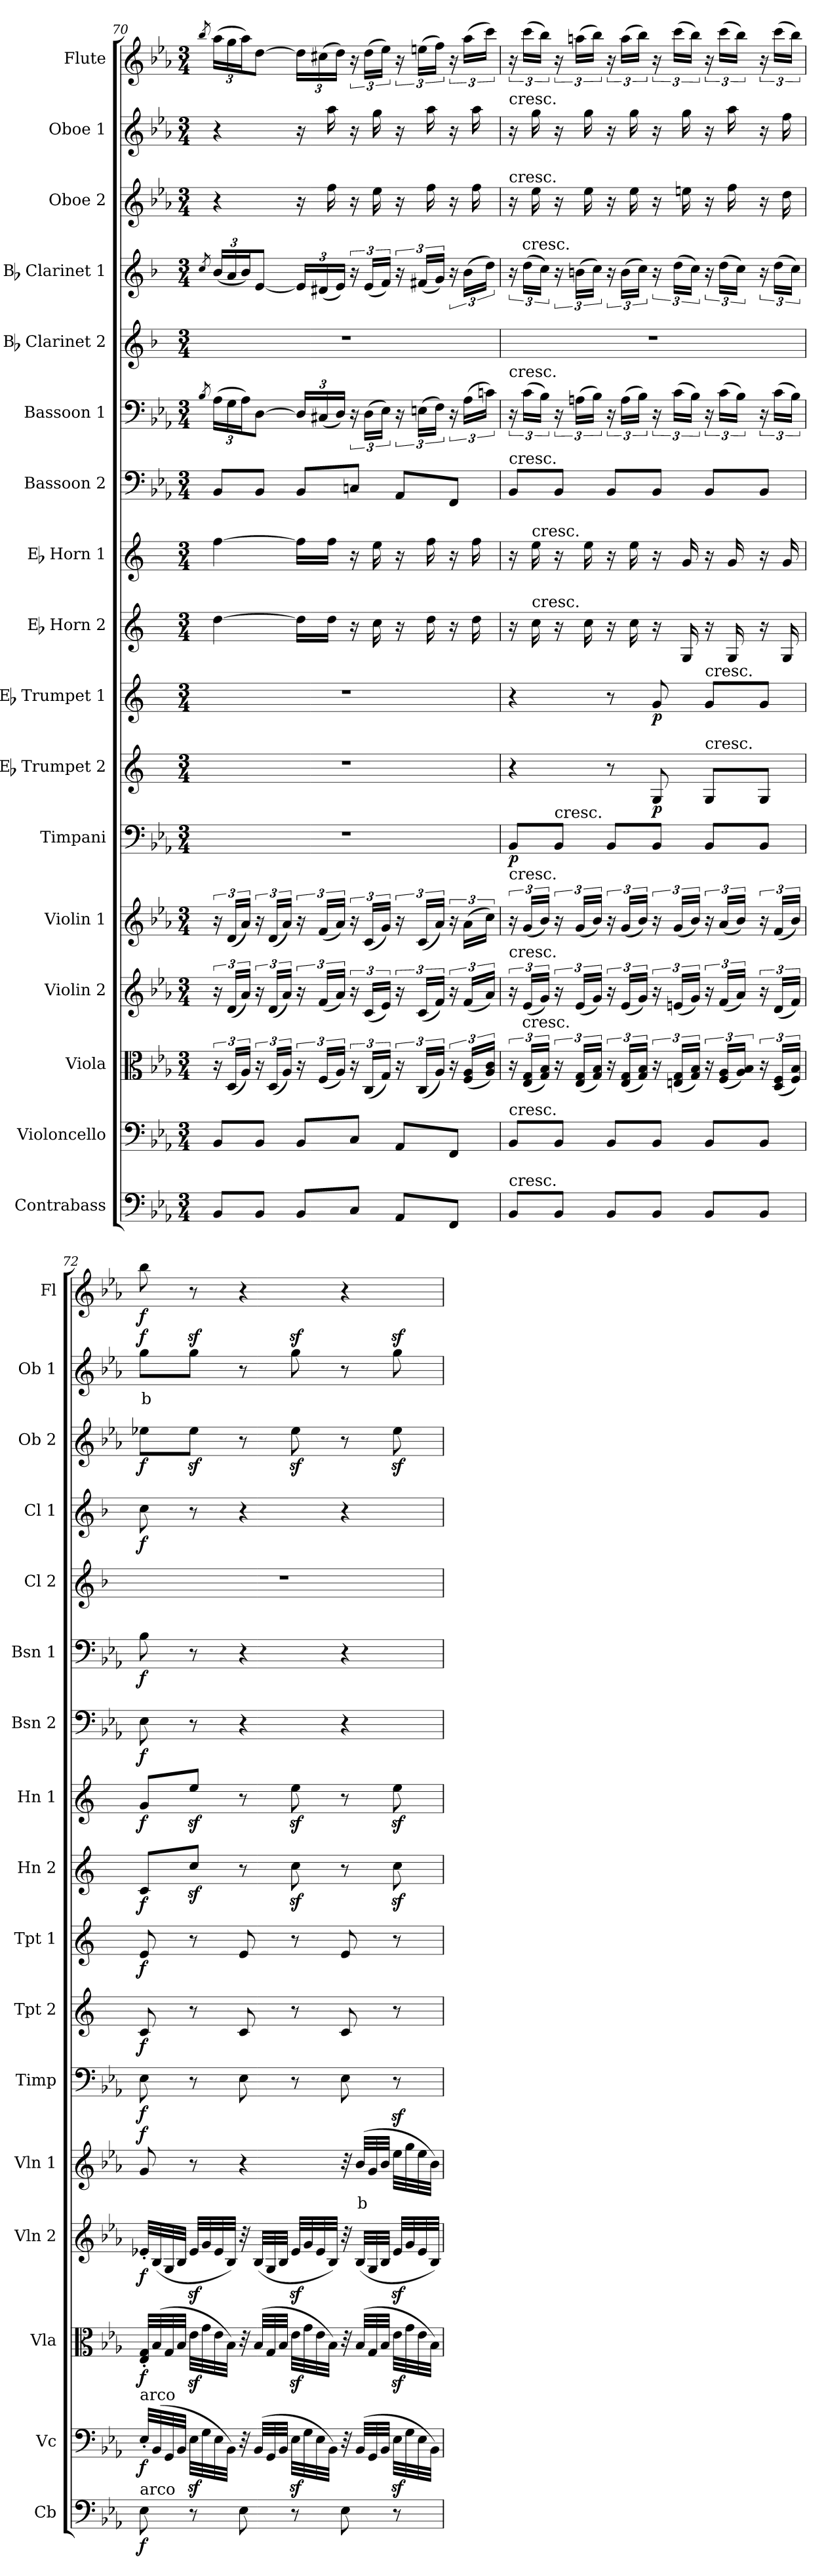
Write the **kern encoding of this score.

**kern	**dynam	**kern	**dynam	**kern	**dynam	**kern	**dynam	**kern	**text	**dynam	**kern	**dynam	**kern	**dynam	**kern	**dynam	**kern	**dynam	**kern	**dynam	**kern	**dynam	**kern	**dynam	**kern	**kern	**dynam	**kern	**dynam	**kern	**text	**dynam	**kern	**dynam
*part17	*part17	*part16	*part16	*part15	*part15	*part14	*part14	*part13	*part13	*part13	*part12	*part12	*part11	*part11	*part10	*part10	*part9	*part9	*part8	*part8	*part7	*part7	*part6	*part6	*part5	*part4	*part4	*part3	*part3	*part2	*part2	*part2	*part1	*part1
*staff17	*staff17	*staff16	*staff16	*staff15	*staff15	*staff14	*staff14	*staff13	*staff13	*staff13	*staff12	*staff12	*staff11	*staff11	*staff10	*staff10	*staff9	*staff9	*staff8	*staff8	*staff7	*staff7	*staff6	*staff6	*staff5	*staff4	*staff4	*staff3	*staff3	*staff2	*staff2	*staff2	*staff1	*staff1
*I"Contrabass	*	*I"Violoncello	*	*I"Viola	*	*I"Violin 2	*	*I"Violin 1	*	*	*I"Timpani	*	*I"Eb Trumpet 2	*	*I"Eb Trumpet 1	*	*I"Eb Horn 2	*	*I"Eb Horn 1	*	*I"Bassoon 2	*	*I"Bassoon 1	*	*I"Bb Clarinet 2	*I"Bb Clarinet 1	*	*I"Oboe 2	*	*I"Oboe 1	*	*	*I"Flute	*
*I'Cb	*	*I'Vc	*	*I'Vla	*	*I'Vln 2	*	*I'Vln 1	*	*	*I'Timp	*	*I'Tpt 2	*	*I'Tpt 1	*	*I'Hn 2	*	*I'Hn 1	*	*I'Bsn 2	*	*I'Bsn 1	*	*I'Cl 2	*I'Cl 1	*	*I'Ob 2	*	*I'Ob 1	*	*	*I'Fl	*
*clefF4	*	*clefF4	*	*clefC3	*	*clefG2	*	*clefG2	*	*	*clefF4	*	*clefG2	*	*clefG2	*	*clefG2	*	*clefG2	*	*clefF4	*	*clefF4	*	*clefG2	*clefG2	*	*clefG2	*	*clefG2	*	*	*clefG2	*
*ITrd7c12	*	*	*	*	*	*	*	*	*	*	*	*	*ITrd-2c-3	*	*ITrd-2c-3	*	*ITrd5c9	*	*ITrd5c9	*	*	*	*	*	*ITrd1c2	*ITrd1c2	*	*	*	*	*	*	*	*
*k[b-e-a-]	*	*k[b-e-a-]	*	*k[b-e-a-]	*	*k[b-e-a-]	*	*k[b-e-a-]	*	*	*k[b-e-a-]	*	*k[b-e-a-]	*	*k[b-e-a-]	*	*k[b-e-a-]	*	*k[b-e-a-]	*	*k[b-e-a-]	*	*k[b-e-a-]	*	*k[b-e-a-]	*k[b-e-a-]	*	*k[b-e-a-]	*	*k[b-e-a-]	*	*	*k[b-e-a-]	*
*M3/4	*	*M3/4	*	*M3/4	*	*M3/4	*	*M3/4	*	*	*M3/4	*	*M3/4	*	*M3/4	*	*M3/4	*	*M3/4	*	*M3/4	*	*M3/4	*	*M3/4	*M3/4	*	*M3/4	*	*M3/4	*	*	*M3/4	*
=70	=70	=70	=70	=70	=70	=70	=70	=70	=70	=70	=70	=70	=70	=70	=70	=70	=70	=70	=70	=70	=70	=70	=70	=70	=70	=70	=70	=70	=70	=70	=70	=70	=70	=70
.	.	.	.	.	.	.	.	.	.	.	.	.	.	.	.	.	.	.	.	.	.	.	8qB-/	.	.	8qb-/	.	.	.	.	.	.	8qbb-/	.
*	*	*	*	*	*	*	*	*	*	*	*	*	*	*	*	*	*	*	*	*	*	*	*Xbrackettup	*	*	*Xbrackettup	*	*	*	*	*	*	*Xbrackettup	*
8BBB-/L	.	8BB-/L	.	24r	.	24r	.	24r	.	.	2.r	.	2.r	.	2.r	.	[4f\	.	[4a-\	.	8BB-/L	.	(24A-\LL	.	2.r	(24a-/LL	.	4r	.	4r	.	.	(24aa-\LL	.
.	.	.	.	(24D/LL	.	(24d/LL	.	(24d/LL	.	.	.	.	.	.	.	.	.	.	.	.	.	.	24G\	.	.	24g/	.	.	.	.	.	.	24gg\	.
.	.	.	.	24A-/JJ)	.	24a-/JJ)	.	24a-/JJ)	.	.	.	.	.	.	.	.	.	.	.	.	.	.	24A-\J)	.	.	24a-/J)	.	.	.	.	.	.	24aa-\J)	.
8BBB-/J	.	8BB-/J	.	24r	.	24r	.	24r	.	.	.	.	.	.	.	.	.	.	.	.	8BB-/J	.	[8D\J	.	.	[8d/J	.	.	.	.	.	.	[8dd\J	.
.	.	.	.	(24D/LL	.	(24d/LL	.	(24d/LL	.	.	.	.	.	.	.	.	.	.	.	.	.	.	.	.	.	.	.	.	.	.	.	.	.	.
.	.	.	.	24A-/JJ)	.	24a-/JJ)	.	24a-/JJ)	.	.	.	.	.	.	.	.	.	.	.	.	.	.	.	.	.	.	.	.	.	.	.	.	.	.
8BBB-/L	.	8BB-/L	.	24r	.	24r	.	24r	.	.	.	.	.	.	.	.	16f\LL]	.	16a-\LL]	.	8BB-/L	.	24D/LL]	.	.	24d/LL]	.	16r	.	16r	.	.	24dd\LL]	.
.	.	.	.	(24F/LL	.	(24f/LL	.	(24f/LL	.	.	.	.	.	.	.	.	.	.	.	.	.	.	(24C#X/	.	.	(24c#X/	.	.	.	.	.	.	(24cc#X\	.
.	.	.	.	.	.	.	.	.	.	.	.	.	.	.	.	.	16f\JJ	.	16a-\JJ	.	.	.	.	.	.	.	.	16ff\	.	16aa-\	.	.	.	.
.	.	.	.	24A-/JJ)	.	24a-/JJ)	.	24a-/JJ)	.	.	.	.	.	.	.	.	.	.	.	.	.	.	24D/JJ)	.	.	24d/JJ)	.	.	.	.	.	.	24dd\JJ)	.
*	*	*	*	*	*	*	*	*	*	*	*	*	*	*	*	*	*	*	*	*	*	*	*brackettup	*	*	*brackettup	*	*	*	*	*	*	*brackettup	*
8CC/J	.	8C/J	.	24r	.	24r	.	24r	.	.	.	.	.	.	.	.	16r	.	16r	.	8Cn/J	.	24r	.	.	24r	.	16r	.	16r	.	.	24r	.
.	.	.	.	(24C/LL	.	(24c/LL	.	(24c/LL	.	.	.	.	.	.	.	.	.	.	.	.	.	.	(24D\LL	.	.	(24d/LL	.	.	.	.	.	.	(24dd\LL	.
.	.	.	.	.	.	.	.	.	.	.	.	.	.	.	.	.	16e-\	.	16g\	.	.	.	.	.	.	.	.	16ee-\	.	16gg\	.	.	.	.
.	.	.	.	24G/JJ)	.	24e-/JJ)	.	24g/JJ)	.	.	.	.	.	.	.	.	.	.	.	.	.	.	24E-\JJ)	.	.	24e-/JJ)	.	.	.	.	.	.	24ee-\JJ)	.
8AAA-/L	.	8AA-/L	.	24r	.	24r	.	24r	.	.	.	.	.	.	.	.	16r	.	16r	.	8AA-/L	.	24r	.	.	24r	.	16r	.	16r	.	.	24r	.
.	.	.	.	(24C/LL	.	(24c/LL	.	(24c/LL	.	.	.	.	.	.	.	.	.	.	.	.	.	.	(24En\LL	.	.	(24en/LL	.	.	.	.	.	.	(24een\LL	.
.	.	.	.	.	.	.	.	.	.	.	.	.	.	.	.	.	16f\	.	16a-\	.	.	.	.	.	.	.	.	16ff\	.	16aa-\	.	.	.	.
.	.	.	.	24A-/JJ)	.	24f/JJ)	.	24a-/JJ)	.	.	.	.	.	.	.	.	.	.	.	.	.	.	24F\JJ)	.	.	24f/JJ)	.	.	.	.	.	.	24ff\JJ)	.
8FFF/J	.	8FF/J	.	24r	.	24r	.	24r	.	.	.	.	.	.	.	.	16r	.	16r	.	8FF/J	.	24r	.	.	24r	.	16r	.	16r	.	.	24r	.
.	.	.	.	(24F/ 24A-/LL	.	(24f/LL	.	(24a-\LL	.	.	.	.	.	.	.	.	.	.	.	.	.	.	(24A-\LL	.	.	(24a-\LL	.	.	.	.	.	.	(24aa-\LL	.
.	.	.	.	.	.	.	.	.	.	.	.	.	.	.	.	.	16f\	.	16a-\	.	.	.	.	.	.	.	.	16ff\	.	16aa-\	.	.	.	.
.	.	.	.	24A-/ 24c/JJ)	.	24a-/JJ)	.	24cc\JJ)	.	.	.	.	.	.	.	.	.	.	.	.	.	.	24cn\JJ)	.	.	24cc\JJ)	.	.	.	.	.	.	24ccc\JJ)	.
!!LO:PB:g=z
=71	=71	=71	=71	=71	=71	=71	=71	=71	=71	=71	=71	=71	=71	=71	=71	=71	=71	=71	=71	=71	=71	=71	=71	=71	=71	=71	=71	=71	=71	=71	=71	=71	=71	=71
!	!	!	!	!	!	!	!	!	!	!	!	!	!	!	!	!	!	!	!	!	!	!	!	!	!	!	!	!	!	!LO:TX:a:t=cresc.	!	!	!	!
!	!	!	!	!	!	!	!	!	!	!	!	!	!	!	!	!	!	!	!	!	!	!	!	!	!	!	!	!LO:TX:a:t=cresc.	!	!	!	!	!	!
!	!	!	!	!	!	!	!	!	!	!	!	!	!	!	!	!	!	!	!	!	!	!	!LO:TX:a:t=cresc.	!	!	!	!	!	!	!	!	!	!	!
!	!	!	!	!	!	!	!	!	!	!	!	!	!	!	!	!	!	!	!	!	!LO:TX:a:t=cresc.	!	!	!	!	!	!	!	!	!	!	!	!	!
!	!	!	!	!	!	!	!	!LO:TX:a:t=cresc.	!	!	!	!	!	!	!	!	!	!	!	!	!	!	!	!	!	!	!	!	!	!	!	!	!	!
!	!	!	!	!	!	!LO:TX:a:t=cresc.	!	!	!	!	!	!	!	!	!	!	!	!	!	!	!	!	!	!	!	!	!	!	!	!	!	!	!	!
!	!	!LO:TX:a:t=cresc.	!	!	!	!	!	!	!	!	!	!	!	!	!	!	!	!	!	!	!	!	!	!	!	!	!	!	!	!	!	!	!	!
!LO:TX:a:t=cresc.	!	!	!	!	!	!	!	!	!	!	!	!	!	!	!	!	!	!	!	!	!	!	!	!	!	!	!	!	!	!	!	!	!	!
!	!	!	!	!	!	!	!	!	!	!	!	!LO:DY:b	!	!	!	!	!	!	!	!	!	!	!	!	!	!	!	!	!	!	!	!	!	!
8BBB-/L	.	8BB-/L	.	24r	.	24r	.	24r	.	.	8BB-/L	p	4r	.	4r	.	16r	.	16r	.	8BB-/L	.	24r	.	2.r	24r	.	16r	.	16r	.	.	24r	.
!	!	!	!	!	!	!	!	!	!	!	!	!	!	!	!	!	!	!	!	!	!	!	!	!	!	!LO:TX:a:t=cresc.	!	!	!	!	!	!	!	!
!	!	!	!	!LO:TX:a:t=cresc.	!	!	!	!	!	!	!	!	!	!	!	!	!	!	!	!	!	!	!	!	!	!	!	!	!	!	!	!	!	!
.	.	.	.	(24E-/ 24G/LL	.	(24e-/LL	.	(24g/LL	.	.	.	.	.	.	.	.	.	.	.	.	.	.	(24c\LL	.	.	(24cc\LL	.	.	.	.	.	.	(24ccc\LL	.
!	!	!	!	!	!	!	!	!	!	!	!	!	!	!	!	!	!	!	!LO:TX:a:t=cresc.	!	!	!	!	!	!	!	!	!	!	!	!	!	!	!
!	!	!	!	!	!	!	!	!	!	!	!	!	!	!	!	!	!LO:TX:a:t=cresc.	!	!	!	!	!	!	!	!	!	!	!	!	!	!	!	!	!
.	.	.	.	.	.	.	.	.	.	.	.	.	.	.	.	.	16e-\	.	16g\	.	.	.	.	.	.	.	.	16ee-\	.	16gg\	.	.	.	.
.	.	.	.	24G/ 24B-/JJ)	.	24g/JJ)	.	24b-/JJ)	.	.	.	.	.	.	.	.	.	.	.	.	.	.	24B-\JJ)	.	.	24b-\JJ)	.	.	.	.	.	.	24bb-\JJ)	.
!	!	!	!	!	!	!	!	!	!	!	!LO:TX:a:t=cresc.	!	!	!	!	!	!	!	!	!	!	!	!	!	!	!	!	!	!	!	!	!	!	!
8BBB-/J	.	8BB-/J	.	24r	.	24r	.	24r	.	.	8BB-/J	.	.	.	.	.	16r	.	16r	.	8BB-/J	.	24r	.	.	24r	.	16r	.	16r	.	.	24r	.
.	.	.	.	(24E-/ 24G/LL	.	(24e-/LL	.	(24g/LL	.	.	.	.	.	.	.	.	.	.	.	.	.	.	(24An\LL	.	.	(24an\LL	.	.	.	.	.	.	(24aan\LL	.
.	.	.	.	.	.	.	.	.	.	.	.	.	.	.	.	.	16e-\	.	16g\	.	.	.	.	.	.	.	.	16ee-\	.	16gg\	.	.	.	.
.	.	.	.	24G/ 24B-/JJ)	.	24g/JJ)	.	24b-/JJ)	.	.	.	.	.	.	.	.	.	.	.	.	.	.	24B-\JJ)	.	.	24b-\JJ)	.	.	.	.	.	.	24bb-\JJ)	.
8BBB-/L	.	8BB-/L	.	24r	.	24r	.	24r	.	.	8BB-/L	.	8r	.	8r	.	16r	.	16r	.	8BB-/L	.	24r	.	.	24r	.	16r	.	16r	.	.	24r	.
.	.	.	.	(24E-/ 24G/LL	.	(24e-/LL	.	(24g/LL	.	.	.	.	.	.	.	.	.	.	.	.	.	.	(24A\LL	.	.	(24a\LL	.	.	.	.	.	.	(24aa\LL	.
.	.	.	.	.	.	.	.	.	.	.	.	.	.	.	.	.	16e-\	.	16g\	.	.	.	.	.	.	.	.	16ee-\	.	16gg\	.	.	.	.
.	.	.	.	24G/ 24B-/JJ)	.	24g/JJ)	.	24b-/JJ)	.	.	.	.	.	.	.	.	.	.	.	.	.	.	24B-\JJ)	.	.	24b-\JJ)	.	.	.	.	.	.	24bb-\JJ)	.
!	!	!	!	!	!	!	!	!	!	!	!	!	!	!LO:DY:b	!	!LO:DY:b	!	!	!	!	!	!	!	!	!	!	!	!	!	!	!	!	!	!
8BBB-/J	.	8BB-/J	.	24r	.	24r	.	24r	.	.	8BB-/J	.	8B-/	p	8b-/	p	16r	.	16r	.	8BB-/J	.	24r	.	.	24r	.	16r	.	16r	.	.	24r	.
.	.	.	.	(24En/ 24G/LL	.	(24en/LL	.	(24g/LL	.	.	.	.	.	.	.	.	.	.	.	.	.	.	(24c\LL	.	.	(24cc\LL	.	.	.	.	.	.	(24ccc\LL	.
.	.	.	.	.	.	.	.	.	.	.	.	.	.	.	.	.	16BB-/	.	16B-/	.	.	.	.	.	.	.	.	16een\	.	16gg\	.	.	.	.
.	.	.	.	24G/ 24B-/JJ)	.	24g/JJ)	.	24b-/JJ)	.	.	.	.	.	.	.	.	.	.	.	.	.	.	24B-\JJ)	.	.	24b-\JJ)	.	.	.	.	.	.	24bb-\JJ)	.
!	!	!	!	!	!	!	!	!	!	!	!	!	!	!	!LO:TX:a:t=cresc.	!	!	!	!	!	!	!	!	!	!	!	!	!	!	!	!	!	!	!
!	!	!	!	!	!	!	!	!	!	!	!	!	!LO:TX:a:t=cresc.	!	!	!	!	!	!	!	!	!	!	!	!	!	!	!	!	!	!	!	!	!
8BBB-/L	.	8BB-/L	.	24r	.	24r	.	24r	.	.	8BB-/L	.	8B-/L	.	8b-/L	.	16r	.	16r	.	8BB-/L	.	24r	.	.	24r	.	16r	.	16r	.	.	24r	.
.	.	.	.	(24F/ 24A-/LL	.	(24f/LL	.	(24a-/LL	.	.	.	.	.	.	.	.	.	.	.	.	.	.	(24c\LL	.	.	(24cc\LL	.	.	.	.	.	.	(24ccc\LL	.
.	.	.	.	.	.	.	.	.	.	.	.	.	.	.	.	.	16BB-/	.	16B-/	.	.	.	.	.	.	.	.	16ff\	.	16aa-\	.	.	.	.
.	.	.	.	24A-/ 24B-/JJ)	.	24a-/JJ)	.	24b-/JJ)	.	.	.	.	.	.	.	.	.	.	.	.	.	.	24B-\JJ)	.	.	24b-\JJ)	.	.	.	.	.	.	24bb-\JJ)	.
8BBB-/J	.	8BB-/J	.	24r	.	24r	.	24r	.	.	8BB-/J	.	8B-/J	.	8b-/J	.	16r	.	16r	.	8BB-/J	.	24r	.	.	24r	.	16r	.	16r	.	.	24r	.
.	.	.	.	(24D/ 24F/LL	.	(24d/LL	.	(24f/LL	.	.	.	.	.	.	.	.	.	.	.	.	.	.	(24c\LL	.	.	(24cc\LL	.	.	.	.	.	.	(24ccc\LL	.
.	.	.	.	.	.	.	.	.	.	.	.	.	.	.	.	.	16BB-/	.	16B-/	.	.	.	.	.	.	.	.	16dd\	.	16ff\	.	.	.	.
.	.	.	.	24F/ 24B-/JJ)	.	24f/JJ)	.	24b-/JJ)	.	.	.	.	.	.	.	.	.	.	.	.	.	.	24B-\JJ)	.	.	24b-\JJ)	.	.	.	.	.	.	24bb-\JJ)	.
=72	=72	=72	=72	=72	=72	=72	=72	=72	=72	=72	=72	=72	=72	=72	=72	=72	=72	=72	=72	=72	=72	=72	=72	=72	=72	=72	=72	=72	=72	=72	=72	=72	=72	=72
!	!	!LO:TX:a:t=arco	!	!	!	!	!	!	!	!	!	!	!	!	!	!	!	!	!	!	!	!	!	!	!	!	!	!	!	!	!	!	!	!
!LO:TX:a:t=arco	!	!	!	!	!	!	!	!	!	!	!	!	!	!	!	!	!	!	!	!	!	!	!	!	!	!	!	!	!	!	!	!	!	!
!	!LO:DY:b	!	!LO:DY:b	!	!LO:DY:b	!	!LO:DY:b	!	!	!LO:DY:b	!	!LO:DY:b	!	!LO:DY:b	!	!LO:DY:b	!	!LO:DY:b	!	!LO:DY:b	!	!LO:DY:b	!	!LO:DY:b	!	!	!LO:DY:b	!	!LO:DY:b	!	!LO:LY:b:color=#FF0000	!LO:DY:b	!	!LO:DY:b
8EE-\	f	32E-'/LLL	f	32E-/' 32G/'LLL	f	32e-X'/LLL	f	8g/	.	f	8E-\	f	8e-/	f	8g/	f	8E-/L	f	8B-/L	f	8E-\	f	8B-\	f	2.r	8b-\	f	8ee-X\L	f	8gg\L	b	f	8bb-\	f
.	.	(32BB-/	.	(32B-/	.	(32B-/	.	.	.	.	.	.	.	.	.	.	.	.	.	.	.	.	.	.	.	.	.	.	.	.	.	.	.	.
.	.	32GG/	.	32G/	.	32G/	.	.	.	.	.	.	.	.	.	.	.	.	.	.	.	.	.	.	.	.	.	.	.	.	.	.	.	.
.	.	32BB-/JJJ	.	32B-/JJJ	.	32B-/JJJ	.	.	.	.	.	.	.	.	.	.	.	.	.	.	.	.	.	.	.	.	.	.	.	.	.	.	.	.
8r	.	32E-z<\LLL	.	32e-z<\LLL	.	32e-z</LLL	.	8r	.	.	8r	.	8r	.	8r	.	8e-z</J	.	8gz</J	.	8r	.	8r	.	.	8r	.	8ee-z<\J	.	8ggz<\J	.	.	8r	.
.	.	32G\	.	32g\	.	32g/	.	.	.	.	.	.	.	.	.	.	.	.	.	.	.	.	.	.	.	.	.	.	.	.	.	.	.	.
.	.	32E-\	.	32e-\	.	32e-/	.	.	.	.	.	.	.	.	.	.	.	.	.	.	.	.	.	.	.	.	.	.	.	.	.	.	.	.
.	.	32BB-\JJJ)	.	32B-\JJJ)	.	32B-/JJJ)	.	.	.	.	.	.	.	.	.	.	.	.	.	.	.	.	.	.	.	.	.	.	.	.	.	.	.	.
8EE-\	.	32r	.	32r	.	32r	.	4r	.	.	8E-\	.	8e-/	.	8g/	.	8r	.	8r	.	4r	.	4r	.	.	4r	.	8r	.	8r	.	.	4r	.
.	.	(32BB-/LLL	.	(32B-/LLL	.	(32B-/LLL	.	.	.	.	.	.	.	.	.	.	.	.	.	.	.	.	.	.	.	.	.	.	.	.	.	.	.	.
.	.	32GG/	.	32G/	.	32G/	.	.	.	.	.	.	.	.	.	.	.	.	.	.	.	.	.	.	.	.	.	.	.	.	.	.	.	.
.	.	32BB-/JJJ	.	32B-/JJJ	.	32B-/JJJ	.	.	.	.	.	.	.	.	.	.	.	.	.	.	.	.	.	.	.	.	.	.	.	.	.	.	.	.
8r	.	32E-z<\LLL	.	32e-z<\LLL	.	32e-z</LLL	.	.	.	.	8r	.	8r	.	8r	.	8e-z<\	.	8gz<\	.	.	.	.	.	.	.	.	8ee-z<\	.	8ggz<\	.	.	.	.
.	.	32G\	.	32g\	.	32g/	.	.	.	.	.	.	.	.	.	.	.	.	.	.	.	.	.	.	.	.	.	.	.	.	.	.	.	.
.	.	32E-\	.	32e-\	.	32e-/	.	.	.	.	.	.	.	.	.	.	.	.	.	.	.	.	.	.	.	.	.	.	.	.	.	.	.	.
.	.	32BB-\JJJ)	.	32B-\JJJ)	.	32B-/JJJ)	.	.	.	.	.	.	.	.	.	.	.	.	.	.	.	.	.	.	.	.	.	.	.	.	.	.	.	.
8EE-\	.	32r	.	32r	.	32r	.	32r	.	.	8E-\	.	8e-/	.	8g/	.	8r	.	8r	.	4r	.	4r	.	.	4r	.	8r	.	8r	.	.	4r	.
!	!	!	!	!	!	!	!	!	!LO:LY:b:color=#FF0000	!	!	!	!	!	!	!	!	!	!	!	!	!	!	!	!	!	!	!	!	!	!	!	!	!
.	.	(32BB-/LLL	.	(32B-/LLL	.	(32B-/LLL	.	(32b-/LLL	b	.	.	.	.	.	.	.	.	.	.	.	.	.	.	.	.	.	.	.	.	.	.	.	.	.
.	.	32GG/	.	32G/	.	32G/	.	32g/	.	.	.	.	.	.	.	.	.	.	.	.	.	.	.	.	.	.	.	.	.	.	.	.	.	.
.	.	32BB-/JJJ	.	32B-/JJJ	.	32B-/JJJ	.	32b-/JJJ	.	.	.	.	.	.	.	.	.	.	.	.	.	.	.	.	.	.	.	.	.	.	.	.	.	.
8r	.	32E-z<\LLL	.	32e-z<\LLL	.	32e-z</LLL	.	32ee-z<\LLL	.	.	8r	.	8r	.	8r	.	8e-z<\	.	8gz<\	.	.	.	.	.	.	.	.	8ee-z<\	.	8ggz<\	.	.	.	.
.	.	32G\	.	32g\	.	32g/	.	32gg\	.	.	.	.	.	.	.	.	.	.	.	.	.	.	.	.	.	.	.	.	.	.	.	.	.	.
.	.	32E-\	.	32e-\	.	32e-/	.	32ee-\	.	.	.	.	.	.	.	.	.	.	.	.	.	.	.	.	.	.	.	.	.	.	.	.	.	.
.	.	32BB-\JJJ)	.	32B-\JJJ)	.	32B-/JJJ)	.	32b-\JJJ)	.	.	.	.	.	.	.	.	.	.	.	.	.	.	.	.	.	.	.	.	.	.	.	.	.	.
=	=	=	=	=	=	=	=	=	=	=	=	=	=	=	=	=	=	=	=	=	=	=	=	=	=	=	=	=	=	=	=	=	=	=
*-	*-	*-	*-	*-	*-	*-	*-	*-	*-	*-	*-	*-	*-	*-	*-	*-	*-	*-	*-	*-	*-	*-	*-	*-	*-	*-	*-	*-	*-	*-	*-	*-	*-	*-
